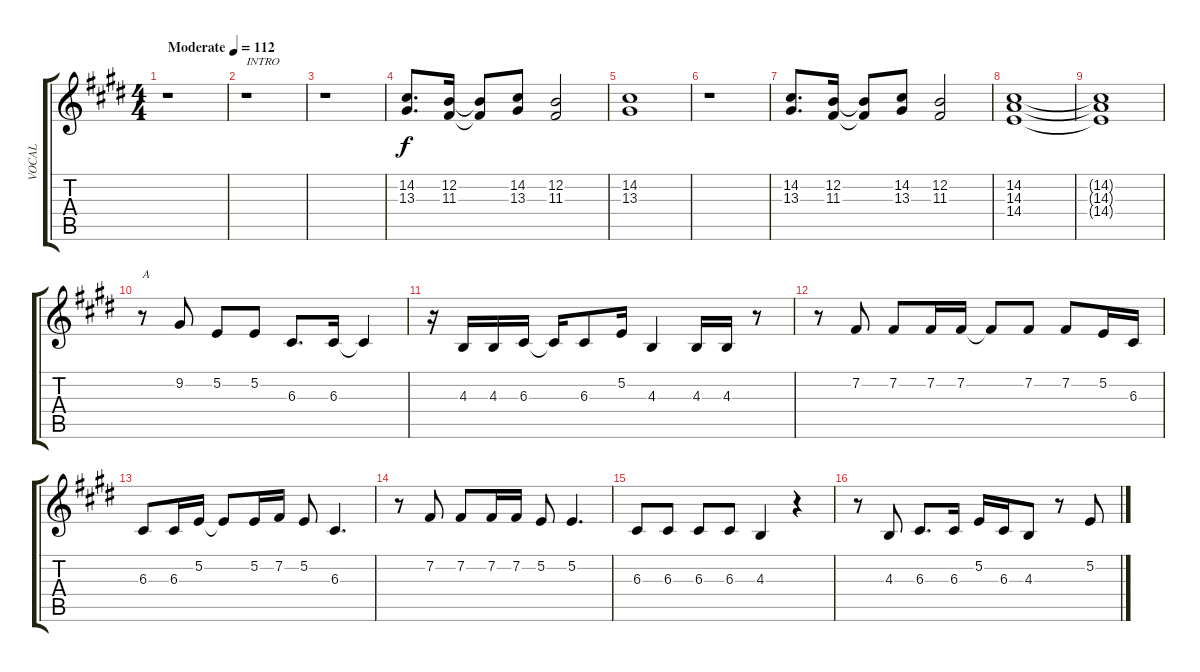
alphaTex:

\track ("VOCAL " "VOCAL ") {instrument stringensemble1}
\staff {score tabs}
\tuning (E4 B3 G3 D3 A2 E2) {hide}
\ts (4 4)
\tempo (112 "Moderate")
\clef g2
\ks c#minor
r.1{dy f instrument stringensemble1} |
r.1{txt "INTRO"} |
r.1 |
(14.2 13.3).8{d} (12.2 11.3).16 (12.2{t} 11.3{t}).8 (14.2 13.3).8 (12.2 11.3).2 |
(14.2 13.3).1 |
r.1 |
(14.2 13.3).8{d} (12.2 11.3).16 (12.2{t} 11.3{t}).8 (14.2 13.3).8 (12.2 11.3).2 |
(14.2 14.3 14.4).1 |
(14.2{t} 14.3{t} 14.4{t}).1 |
r.8{txt "A"} 9.2.8 5.2.8 5.2.8 6.3.8{d} 6.3.16 6.3{t}.4 |
r.16 4.3.16 4.3.16 6.3.16 6.3{t}.16 6.3.8 5.2.16 4.3.4 4.3.16 4.3.16 r.8 |
r.8 7.2.8 7.2.8 7.2.16 7.2.16 7.2{t}.8 7.2.8 7.2.8 5.2.16 6.3.16 |
6.3.8 6.3.16 5.2.16 5.2{t}.8 5.2.16 7.2.16 5.2.8 6.3.4{d} |
r.8 7.2.8 7.2.8 7.2.16 7.2.16 5.2.8 5.2.4{d} |
6.3.8 6.3.8 6.3.8 6.3.8 4.3.4 r.4 |
r.8 4.3.8 6.3.8{d} 6.3.16 5.2.16 6.3.16 4.3.8 r.8 5.2.8
